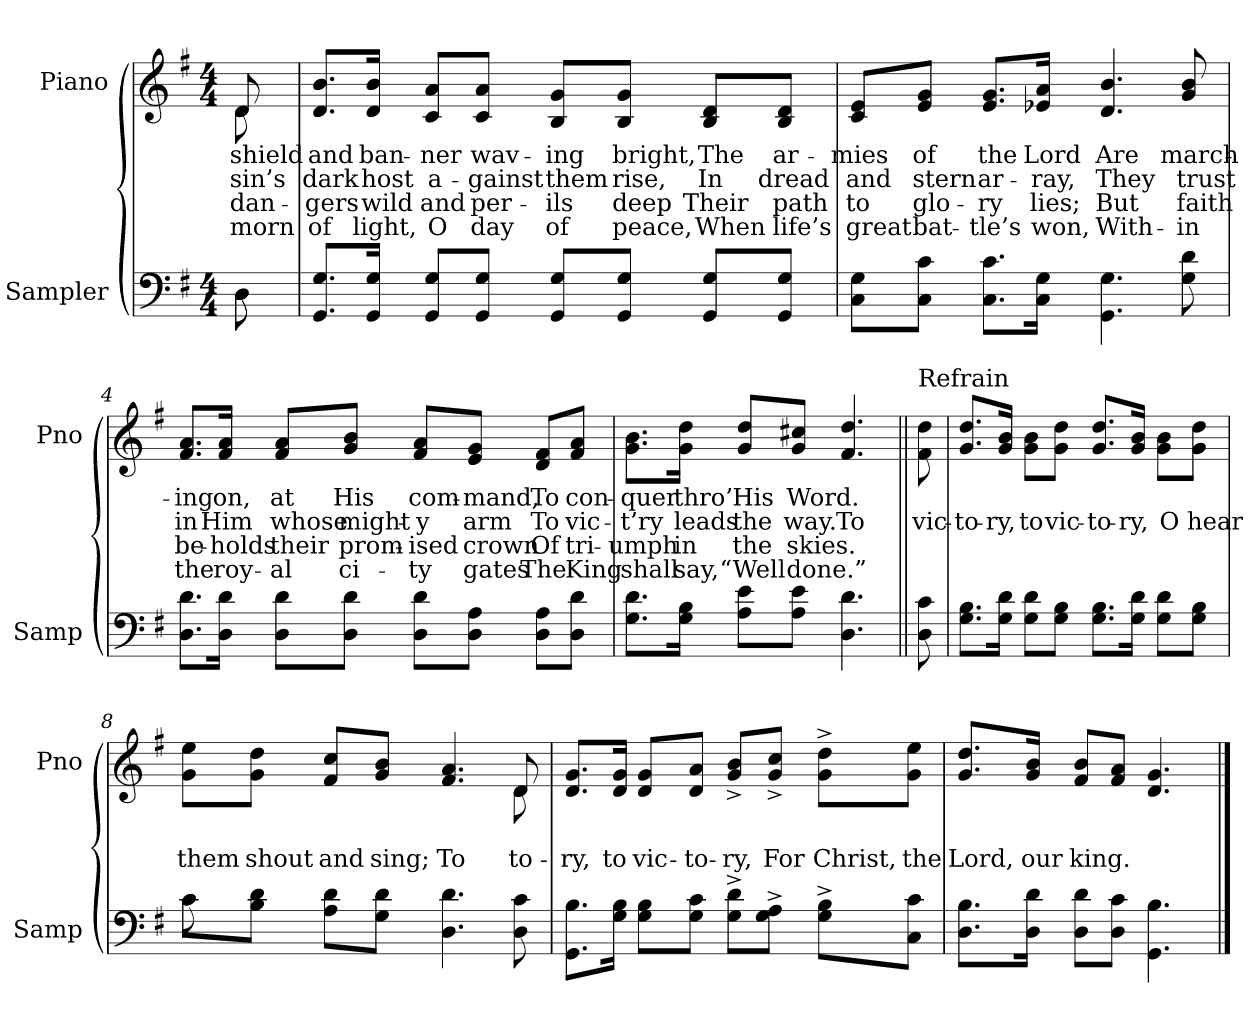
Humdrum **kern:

**kern	**kern	**text	**text	**text	**text
*part2	*part1	*part1	*part1	*part1	*part1
*staff2	*staff1	*staff1	*staff1	*staff1	*staff1
*I"Sampler	*I"Piano	*	*	*	*
*I'Samp	*I'Pno	*	*	*	*
*clefF4	*clefG2	*	*	*	*
*k[f#]	*k[f#]	*	*	*	*
*G:	*G:	*	*	*	*
*M4/4	*M4/4	*	*	*	*
=1	=1	=1	=1	=1	=1
*^	*^	*	*	*	*
8D\	8D	8d/	8d	shield	sin’s	dan-	morn
*v	*v	*	*	*	*	*	*
*	*v	*v	*	*	*	*
=2	=2	=2	=2	=2	=2
8.GG/ 8.G/L	8.d/ 8.b/L	and	dark	-gers	of
16GG/ 16G/Jk	16d/ 16b/Jk	ban-	host	wild	light,
8GG/ 8G/L	8c/ 8a/L	-ner	a-	and	O
8GG/ 8G/J	8c/ 8a/J	wav-	-gainst	per-	day
8GG/ 8G/L	8B/ 8g/L	-ing	them	-ils	of
8GG/ 8G/J	8B/ 8g/J	bright,	rise,	deep	peace,
8GG/ 8G/L	8B/ 8d/L	The	In	Their	When
8GG/ 8G/J	8B/ 8d/J	ar-	dread	path	life’s
=3	=3	=3	=3	=3	=3
8C\ 8G\L	8c/ 8e/L	-mies	and	to	great
8C\ 8c\J	8e/ 8g/J	of	stern	glo-	bat-
8.C\ 8.c\L	8.e/ 8.g/L	the	ar-	-ry	-tle’s
16C\ 16G\Jk	16e-X/ 16a/Jk	Lord	-ray,	lies;	won,
4.GG\ 4.G\	4.d 4.b	Are	They	But	With-
8G 8d	8g 8b	march-	trust	faith	-in
=4	=4	=4	=4	=4	=4
8.D\ 8.d\L	8.f#/ 8.a/L	-ing	in	be-	the
16D\ 16d\Jk	16f#/ 16a/Jk	on,	Him	-holds	roy-
8D\ 8d\L	8f#/ 8a/L	at	whose	their	-al
8D\ 8d\J	8g/ 8b/J	His	might-	prom-	ci-
8D\ 8d\L	8f#/ 8a/L	com-	-y	-ised	-ty
8D\ 8A\J	8e/ 8g/J	-mand,	arm	crown	gates
8D\ 8A\L	8d/ 8f#/L	To	To	Of	The
8D\ 8d\J	8f#/ 8a/J	con-	vic-	tri-	King
=5	=5	=5	=5	=5	=5
8.G\ 8.d\L	8.g\ 8.b\L	-quer	-t’ry	-umph	shall
16G\ 16B\Jk	16g\ 16dd\Jk	thro’	leads	in	say,
8A\ 8e\L	8g/ 8dd/L	His	the	the	“Well
8A\ 8e\J	8g/ 8cc#X/J	Word.	way.	skies.	done.”
4.D 4.d	4.f# 4.dd	.	To	.	.
=6||	=6||	=6||	=6||	=6||	=6||
!	!LO:TX:t=Refrain	!	!	!	!
8D 8c	8f#\ 8dd\	.	vic-	.	.
=7	=7	=7	=7	=7	=7
8.G\ 8.B\L	8.g/ 8.dd/L	.	-to-	.	.
16G\ 16d\Jk	16g/ 16b/Jk	.	-ry,	.	.
8G\ 8d\L	8g\ 8b\L	.	to	.	.
8G\ 8B\J	8g\ 8dd\J	.	vic-	.	.
8.G\ 8.B\L	8.g/ 8.dd/L	.	-to-	.	.
16G\ 16d\Jk	16g/ 16b/Jk	.	-ry,	.	.
8G\ 8d\L	8g\ 8b\L	.	O	.	.
8G\ 8B\J	8g\ 8dd\J	.	hear	.	.
=8	=8	=8	=8	=8	=8
*^	*^	*	*	*	*
8c\L	8c	8g\ 8ee\L	2..ryy	.	them	.	.
8B\ 8d\J	2..ryy	8g\ 8dd\J	.	.	shout	.	.
8A\ 8d\L	.	8f#/ 8cc/L	.	.	and	.	.
8G\ 8d\J	.	8g/ 8b/J	.	.	sing;	.	.
4.D 4.d	.	4.f# 4.a	.	.	To	.	.
8D 8c	.	8d/	8d	.	-to-	.	.
*v	*v	*	*	*	*	*	*
*	*v	*v	*	*	*	*
=9	=9	=9	=9	=9	=9
8.GG\ 8.B\L	8.d/ 8.g/L	.	-ry,	.	.
16G\ 16B\Jk	16d/ 16g/Jk	.	to	.	.
8G\ 8B\L	8d/ 8g/L	.	vic-	.	.
8G\ 8c\J	8d/ 8a/J	.	-to-	.	.
8G^\ 8d^\L	8g^/ 8b^/L	.	-ry,	.	.
8G^\ 8A^\J	8g^/ 8cc^/J	.	For	.	.
8G^\ 8B^\L	8g^\ 8dd^\L	.	Christ,	.	.
8C\ 8c\J	8g\ 8ee\J	.	the	.	.
=10	=10	=10	=10	=10	=10
8.D\ 8.B\L	8.g/ 8.dd/L	.	Lord,	.	.
16D\ 16d\Jk	16g/ 16b/Jk	.	our	.	.
8D\ 8d\L	8f#/ 8b/L	.	king.	.	.
8D\ 8c\J	8f#/ 8a/J	.	.	.	.
4.GG 4.B	4.d 4.g	.	.	.	.
==	==	==	==	==	==
*-	*-	*-	*-	*-	*-
